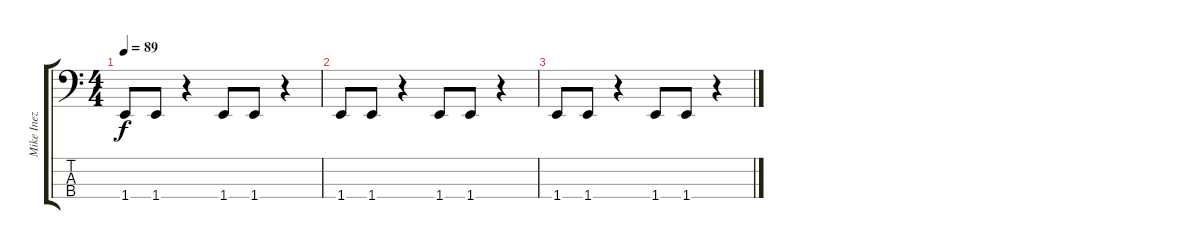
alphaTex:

\track ("Mike Inez" "Mike Inez") {instrument electricbasspick}
\staff {score tabs}
\tuning (Gb2 Db2 Ab1 Eb1) {hide}
\ts (4 4)
\tempo 89
\clef f4
\ks c
1.4.8{dy f} 1.4.8 r.4 1.4.8 1.4.8 r.4 |
1.4.8 1.4.8 r.4 1.4.8 1.4.8 r.4 |
1.4.8 1.4.8 r.4 1.4.8 1.4.8 r.4
